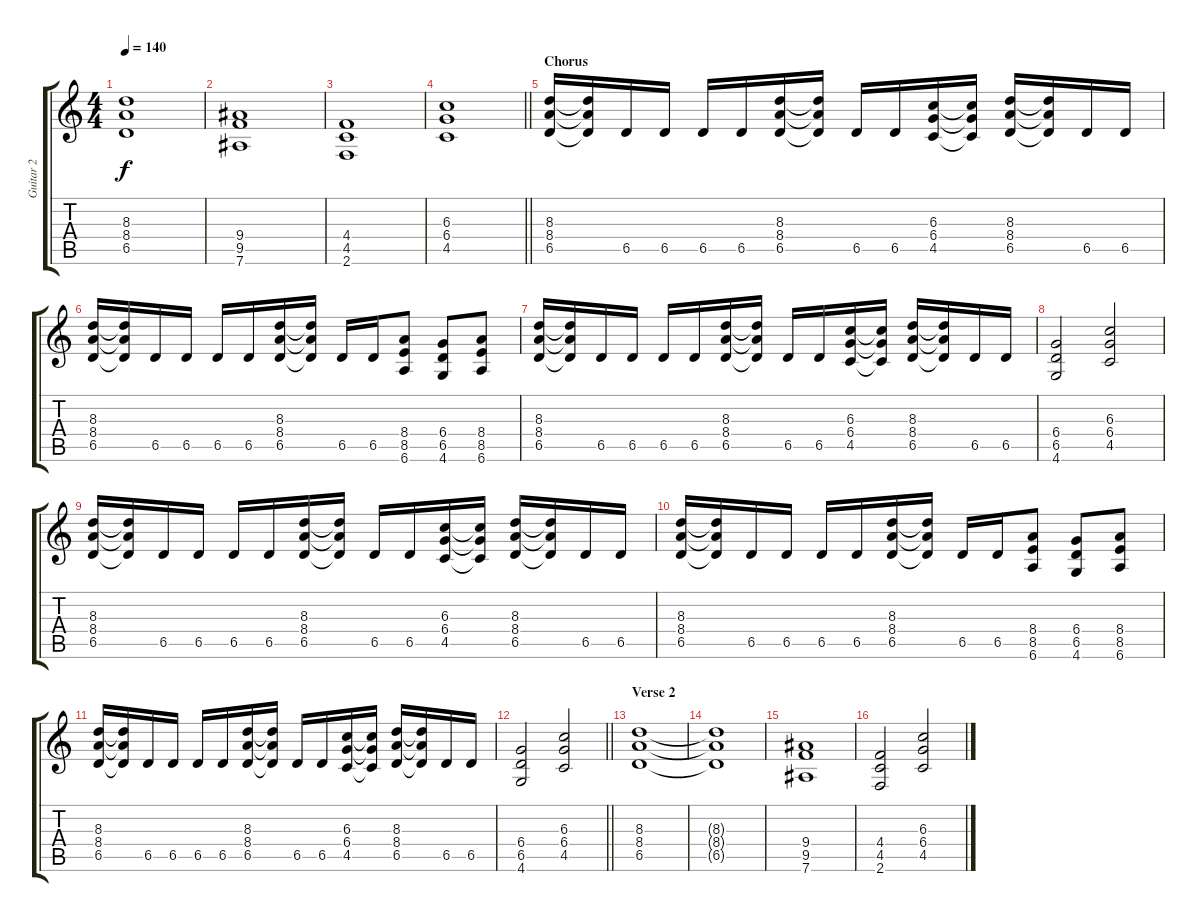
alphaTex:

\track ("Guitar 2" "Guitar 2") {instrument overdrivenguitar}
\staff {score tabs}
\tuning (Eb4 Bb3 Gb3 Db3 Ab2 Eb2) {hide}
\ts (4 4)
\tempo 140
\clef g2
\ks c
(8.3 8.4 6.5).1{dy f} |
(9.4 9.5 7.6).1 |
(4.4 4.5 2.6).1 |
\barLineRight lightlight
(6.3 6.4 4.5).1 |
\section ("" "Chorus")
(8.3 8.4 6.5).16 (8.3{t} 8.4{t} 6.5{t}).16 6.5.16 6.5.16 6.5.16 6.5.16 (8.3 8.4 6.5).16 (8.3{t} 8.4{t} 6.5{t}).16 6.5.16 6.5.16 (6.3 6.4 4.5).16 (6.3{t} 6.4{t} 4.5{t}).16 (8.3 8.4 6.5).16 (8.3{t} 8.4{t} 6.5{t}).16 6.5.16 6.5.16 |
(8.3 8.4 6.5).16 (8.3{t} 8.4{t} 6.5{t}).16 6.5.16 6.5.16 6.5.16 6.5.16 (8.3 8.4 6.5).16 (8.3{t} 8.4{t} 6.5{t}).16 6.5.16 6.5.16 (8.4 8.5 6.6).8 (6.4 6.5 4.6).8 (8.4 8.5 6.6).8 |
(8.3 8.4 6.5).16 (8.3{t} 8.4{t} 6.5{t}).16 6.5.16 6.5.16 6.5.16 6.5.16 (8.3 8.4 6.5).16 (8.3{t} 8.4{t} 6.5{t}).16 6.5.16 6.5.16 (6.3 6.4 4.5).16 (6.3{t} 6.4{t} 4.5{t}).16 (8.3 8.4 6.5).16 (8.3{t} 8.4{t} 6.5{t}).16 6.5.16 6.5.16 |
(6.4 6.5 4.6).2 (6.3 6.4 4.5).2 |
(8.3 8.4 6.5).16 (8.3{t} 8.4{t} 6.5{t}).16 6.5.16 6.5.16 6.5.16 6.5.16 (8.3 8.4 6.5).16 (8.3{t} 8.4{t} 6.5{t}).16 6.5.16 6.5.16 (6.3 6.4 4.5).16 (6.3{t} 6.4{t} 4.5{t}).16 (8.3 8.4 6.5).16 (8.3{t} 8.4{t} 6.5{t}).16 6.5.16 6.5.16 |
(8.3 8.4 6.5).16 (8.3{t} 8.4{t} 6.5{t}).16 6.5.16 6.5.16 6.5.16 6.5.16 (8.3 8.4 6.5).16 (8.3{t} 8.4{t} 6.5{t}).16 6.5.16 6.5.16 (8.4 8.5 6.6).8 (6.4 6.5 4.6).8 (8.4 8.5 6.6).8 |
(8.3 8.4 6.5).16 (8.3{t} 8.4{t} 6.5{t}).16 6.5.16 6.5.16 6.5.16 6.5.16 (8.3 8.4 6.5).16 (8.3{t} 8.4{t} 6.5{t}).16 6.5.16 6.5.16 (6.3 6.4 4.5).16 (6.3{t} 6.4{t} 4.5{t}).16 (8.3 8.4 6.5).16 (8.3{t} 8.4{t} 6.5{t}).16 6.5.16 6.5.16 |
\barLineRight lightlight
(6.4 6.5 4.6).2 (6.3 6.4 4.5).2 |
\section ("" "Verse 2")
(8.3 8.4 6.5).1 |
(8.3{t} 8.4{t} 6.5{t}).1 |
(9.4 9.5 7.6).1 |
(4.4 4.5 2.6).2 (6.3 6.4 4.5).2
